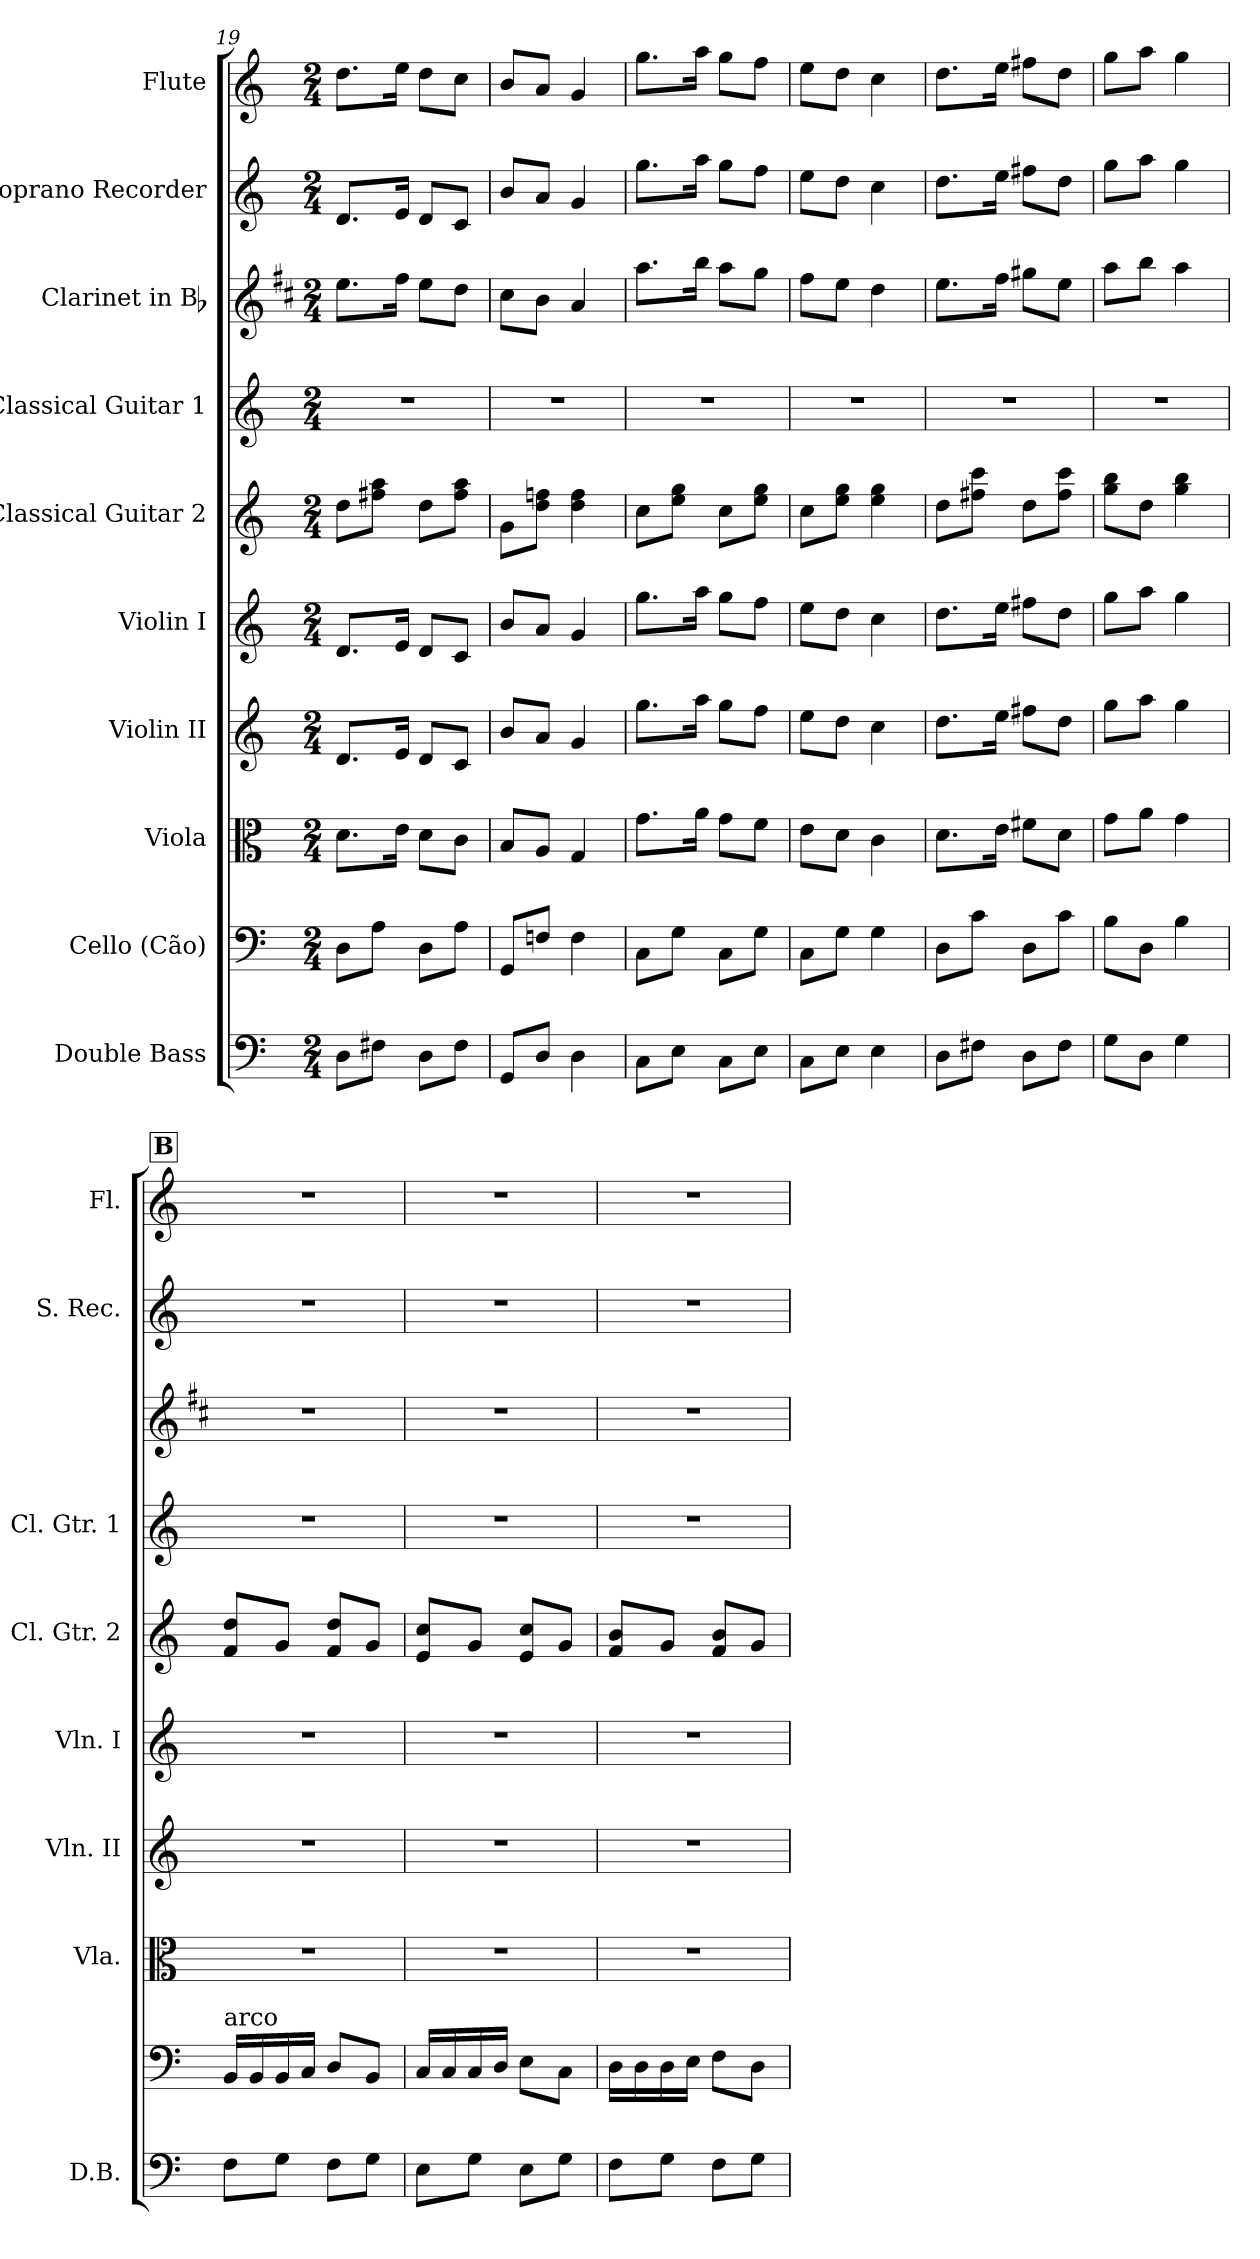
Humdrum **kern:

**kern	**kern	**kern	**kern	**kern	**kern	**kern	**kern	**kern	**kern
*part10	*part9	*part8	*part7	*part6	*part5	*part4	*part3	*part2	*part1
*staff10	*staff9	*staff8	*staff7	*staff6	*staff5	*staff4	*staff3	*staff2	*staff1
*I"Double Bass	*I"Cello (Cão)	*I"Viola	*I"Violin II	*I"Violin I	*I"Classical Guitar 2	*I"Classical Guitar 1	*I"Clarinet in Bb	*I"Soprano Recorder	*I"Flute
*I'D.B.	*	*I'Vla.	*I'Vln. II	*I'Vln. I	*I'Cl. Gtr. 2	*I'Cl. Gtr. 1	*	*I'S. Rec.	*I'Fl.
*clefF4	*clefF4	*clefC3	*clefG2	*clefG2	*clefG2	*clefG2	*clefG2	*clefG2	*clefG2
*ITrd7c12	*	*	*	*	*ITrd7c12	*ITrd7c12	*ITrd1c2	*ITrd-7c-12	*
*k[]	*k[]	*k[]	*k[]	*k[]	*k[]	*k[]	*k[]	*k[]	*k[]
*C:	*C:	*C:	*C:	*C:	*C:	*C:	*C:	*C:	*C:
*M2/4	*M2/4	*M2/4	*M2/4	*M2/4	*M2/4	*M2/4	*M2/4	*M2/4	*M2/4
=19	=19	=19	=19	=19	=19	=19	=19	=19	=19
8DD\L	8D\L	8.d\L	8.d/L	8.d/L	8d\L	2r	8.dd\L	8.dd/L	8.dd\L
8FF#X\J	8A\J	.	.	.	8f#X\ 8a\J	.	.	.	.
.	.	16e\Jk	16e/Jk	16e/Jk	.	.	16ee\Jk	16ee/Jk	16ee\Jk
8DD\L	8D\L	8d\L	8d/L	8d/L	8d\L	.	8dd\L	8dd/L	8dd\L
8FF#\J	8A\J	8c\J	8c/J	8c/J	8f#\ 8a\J	.	8cc\J	8cc/J	8cc\J
!!LO:PB:g=z
=20	=20	=20	=20	=20	=20	=20	=20	=20	=20
8GGG/L	8GG/L	8B/L	8b/L	8b/L	8G\L	2r	8b\L	8bb/L	8b/L
8DD/J	8Fni/J	8A/J	8a/J	8a/J	8d\ 8fni\J	.	8a\J	8aa/J	8a/J
4DD\	4F\	4G/	4g/	4g/	4d\ 4f\	.	4g/	4gg/	4g/
=21	=21	=21	=21	=21	=21	=21	=21	=21	=21
8CC\L	8C\L	8.g\L	8.gg\L	8.gg\L	8c\L	2r	8.gg\L	8.ggg\L	8.gg\L
8EE\J	8G\J	.	.	.	8e\ 8g\J	.	.	.	.
.	.	16a\Jk	16aa\Jk	16aa\Jk	.	.	16aa\Jk	16aaa\Jk	16aa\Jk
8CC\L	8C\L	8g\L	8gg\L	8gg\L	8c\L	.	8gg\L	8ggg\L	8gg\L
8EE\J	8G\J	8f\J	8ff\J	8ff\J	8e\ 8g\J	.	8ff\J	8fff\J	8ff\J
=22	=22	=22	=22	=22	=22	=22	=22	=22	=22
8CC\L	8C\L	8e\L	8ee\L	8ee\L	8c\L	2r	8ee\L	8eee\L	8ee\L
8EE\J	8G\J	8d\J	8dd\J	8dd\J	8e\ 8g\J	.	8dd\J	8ddd\J	8dd\J
4EE\	4G\	4c\	4cc\	4cc\	4e\ 4g\	.	4cc\	4ccc\	4cc\
=23	=23	=23	=23	=23	=23	=23	=23	=23	=23
8DD\L	8D\L	8.d\L	8.dd\L	8.dd\L	8d\L	2r	8.dd\L	8.ddd\L	8.dd\L
8FF#X\J	8c\J	.	.	.	8f#X\ 8cc\J	.	.	.	.
.	.	16e\Jk	16ee\Jk	16ee\Jk	.	.	16ee\Jk	16eee\Jk	16ee\Jk
8DD\L	8D\L	8f#X\L	8ff#X\L	8ff#X\L	8d\L	.	8ff#X\L	8fff#X\L	8ff#X\L
8FF#\J	8c\J	8d\J	8dd\J	8dd\J	8f#\ 8cc\J	.	8dd\J	8ddd\J	8dd\J
=24	=24	=24	=24	=24	=24	=24	=24	=24	=24
8GG\L	8B\L	8g\L	8gg\L	8gg\L	8g\ 8b\L	2r	8gg\L	8ggg\L	8gg\L
8DD\J	8D\J	8a\J	8aa\J	8aa\J	8d\J	.	8aa\J	8aaa\J	8aa\J
4GG\	4B\	4g\	4gg\	4gg\	4g\ 4b\	.	4gg\	4ggg\	4gg\
!!LO:PB:g=z
!!LO:REH:place=s1:a:B:fs=12:t=B
=25	=25	=25	=25	=25	=25	=25	=25	=25	=25
!	!LO:TX:a:t=arco	!	!	!	!	!	!	!	!
8FF\L	16BB/LL	2r	2r	2r	8F/ 8d/L	2r	2r	2r	2r
.	16BB/	.	.	.	.	.	.	.	.
8GG\J	16BB/	.	.	.	8G/J	.	.	.	.
.	16C/JJ	.	.	.	.	.	.	.	.
8FF\L	8D/L	.	.	.	8F/ 8d/L	.	.	.	.
8GG\J	8BB/J	.	.	.	8G/J	.	.	.	.
=26	=26	=26	=26	=26	=26	=26	=26	=26	=26
8EE\L	16C/LL	2r	2r	2r	8E/ 8c/L	2r	2r	2r	2r
.	16C/	.	.	.	.	.	.	.	.
8GG\J	16C/	.	.	.	8G/J	.	.	.	.
.	16D/JJ	.	.	.	.	.	.	.	.
8EE\L	8E\L	.	.	.	8E/ 8c/L	.	.	.	.
8GG\J	8C\J	.	.	.	8G/J	.	.	.	.
=27	=27	=27	=27	=27	=27	=27	=27	=27	=27
8FF\L	16D\LL	2r	2r	2r	8F/ 8B/L	2r	2r	2r	2r
.	16D\	.	.	.	.	.	.	.	.
8GG\J	16D\	.	.	.	8G/J	.	.	.	.
.	16E\JJ	.	.	.	.	.	.	.	.
8FF\L	8F\L	.	.	.	8F/ 8B/L	.	.	.	.
8GG\J	8D\J	.	.	.	8G/J	.	.	.	.
=	=	=	=	=	=	=	=	=	=
*-	*-	*-	*-	*-	*-	*-	*-	*-	*-
